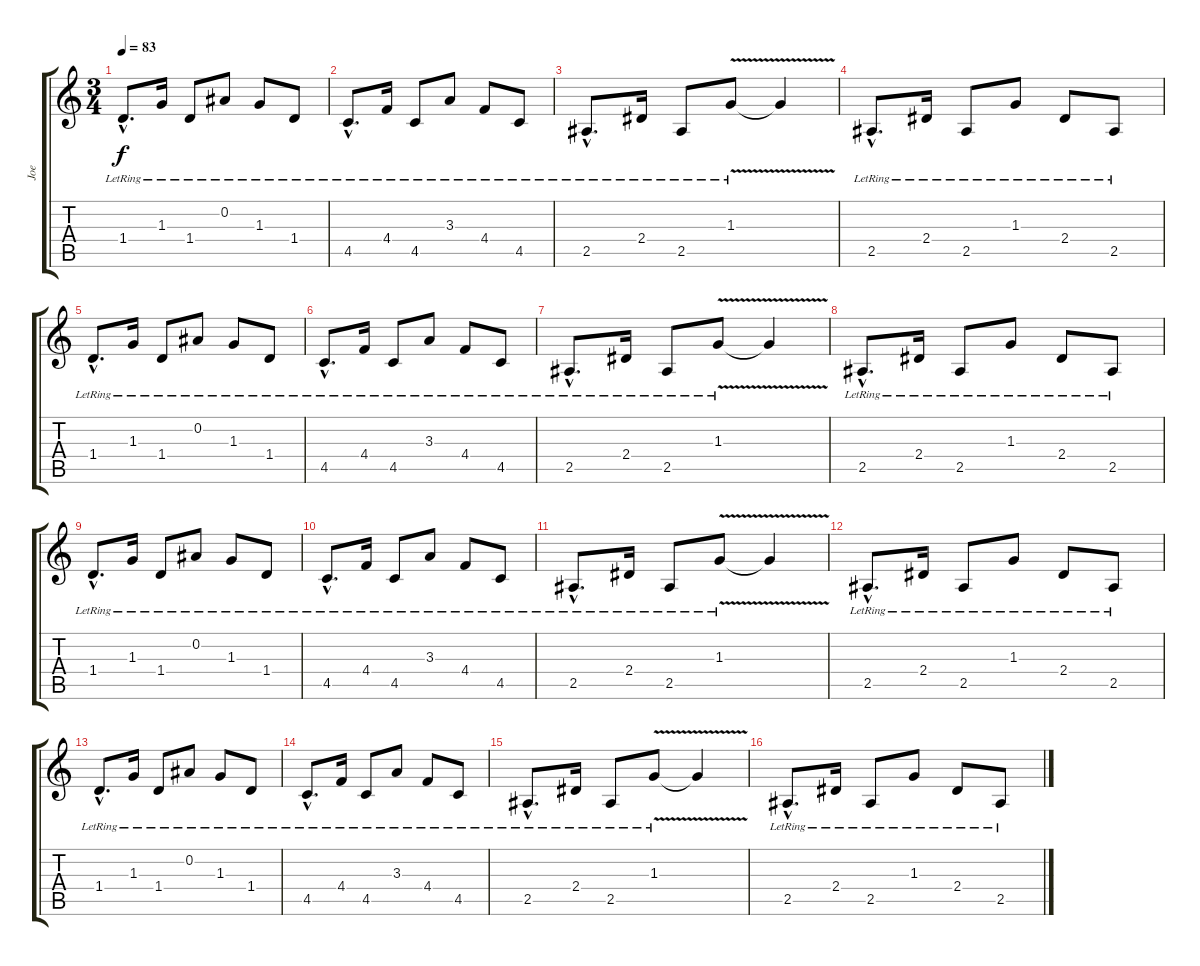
\track ("Joe" "Joe") {instrument electricguitarjazz}
\staff {score tabs}
\tuning (Eb4 Bb3 Gb3 Db3 Ab2 Db2) {hide}
\ts (3 4)
\tempo 83
\clef g2
\ks c
1.4{hac lr}.8{d dy f} 1.3{lr}.16 1.4{lr}.8 0.2{lr}.8 1.3{lr}.8 1.4{lr}.8 |
4.5{hac lr}.8{d} 4.4{lr}.16 4.5{lr}.8 3.3{lr}.8 4.4{lr}.8 4.5{lr}.8 |
2.5{hac lr}.8{d} 2.4{lr}.16 2.5{lr}.8 1.3{v lr}.8 1.3{t}.4 |
2.5{hac lr}.8{d} 2.4{lr}.16 2.5{lr}.8 1.3{lr}.8 2.4{lr}.8 2.5{lr}.8 |
1.4{hac lr}.8{d} 1.3{lr}.16 1.4{lr}.8 0.2{lr}.8 1.3{lr}.8 1.4{lr}.8 |
4.5{hac lr}.8{d} 4.4{lr}.16 4.5{lr}.8 3.3{lr}.8 4.4{lr}.8 4.5{lr}.8 |
2.5{hac lr}.8{d} 2.4{lr}.16 2.5{lr}.8 1.3{v lr}.8 1.3{t}.4 |
2.5{hac lr}.8{d} 2.4{lr}.16 2.5{lr}.8 1.3{lr}.8 2.4{lr}.8 2.5{lr}.8 |
1.4{hac lr}.8{d} 1.3{lr}.16 1.4{lr}.8 0.2{lr}.8 1.3{lr}.8 1.4{lr}.8 |
4.5{hac lr}.8{d} 4.4{lr}.16 4.5{lr}.8 3.3{lr}.8 4.4{lr}.8 4.5{lr}.8 |
2.5{hac lr}.8{d} 2.4{lr}.16 2.5{lr}.8 1.3{v lr}.8 1.3{t}.4 |
2.5{hac lr}.8{d} 2.4{lr}.16 2.5{lr}.8 1.3{lr}.8 2.4{lr}.8 2.5{lr}.8 |
1.4{hac lr}.8{d} 1.3{lr}.16 1.4{lr}.8 0.2{lr}.8 1.3{lr}.8 1.4{lr}.8 |
4.5{hac lr}.8{d} 4.4{lr}.16 4.5{lr}.8 3.3{lr}.8 4.4{lr}.8 4.5{lr}.8 |
2.5{hac lr}.8{d} 2.4{lr}.16 2.5{lr}.8 1.3{v lr}.8 1.3{t}.4 |
2.5{hac lr}.8{d} 2.4{lr}.16 2.5{lr}.8 1.3{lr}.8 2.4{lr}.8 2.5{lr}.8
